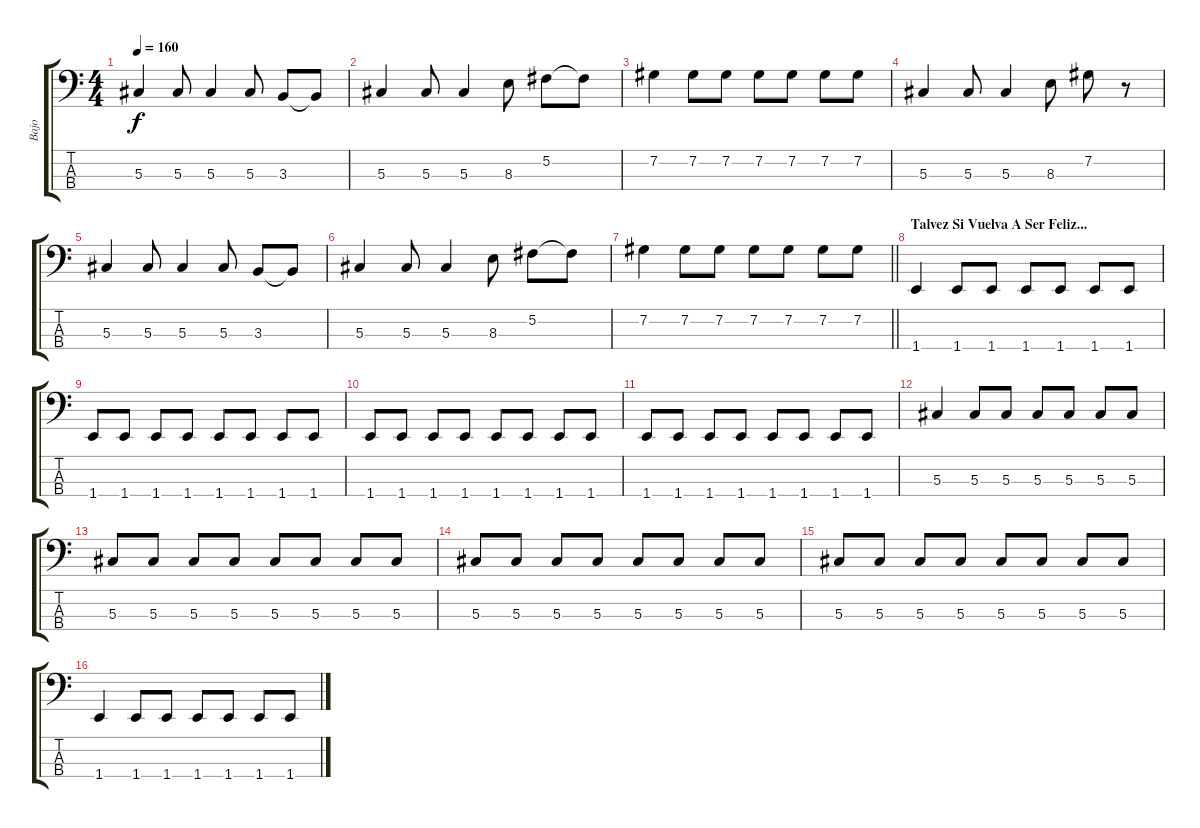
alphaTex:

\track ("Bajo" "Bajo") {instrument electricbasspick}
\staff {score tabs}
\tuning (Gb2 Db2 Ab1 Eb1) {hide}
\ts (4 4)
\tempo 160
\clef f4
\ks c
5.3.4{dy f} 5.3.8 5.3.4 5.3.8 3.3.8 3.3{t}.8 |
5.3.4 5.3.8 5.3.4 8.3.8 5.2.8 5.2{t}.8 |
7.2.4 7.2.8 7.2.8 7.2.8 7.2.8 7.2.8 7.2.8 |
5.3.4 5.3.8 5.3.4 8.3.8 7.2.8 r.8 |
5.3.4 5.3.8 5.3.4 5.3.8 3.3.8 3.3{t}.8 |
5.3.4 5.3.8 5.3.4 8.3.8 5.2.8 5.2{t}.8 |
\barLineRight lightlight
7.2.4 7.2.8 7.2.8 7.2.8 7.2.8 7.2.8 7.2.8 |
\section ("" "Talvez Si Vuelva A Ser Feliz...")
1.4.4 1.4.8 1.4.8 1.4.8 1.4.8 1.4.8 1.4.8 |
1.4.8 1.4.8 1.4.8 1.4.8 1.4.8 1.4.8 1.4.8 1.4.8 |
1.4.8 1.4.8 1.4.8 1.4.8 1.4.8 1.4.8 1.4.8 1.4.8 |
1.4.8 1.4.8 1.4.8 1.4.8 1.4.8 1.4.8 1.4.8 1.4.8 |
5.3.4 5.3.8 5.3.8 5.3.8 5.3.8 5.3.8 5.3.8 |
5.3.8 5.3.8 5.3.8 5.3.8 5.3.8 5.3.8 5.3.8 5.3.8 |
5.3.8 5.3.8 5.3.8 5.3.8 5.3.8 5.3.8 5.3.8 5.3.8 |
5.3.8 5.3.8 5.3.8 5.3.8 5.3.8 5.3.8 5.3.8 5.3.8 |
1.4.4 1.4.8 1.4.8 1.4.8 1.4.8 1.4.8 1.4.8
